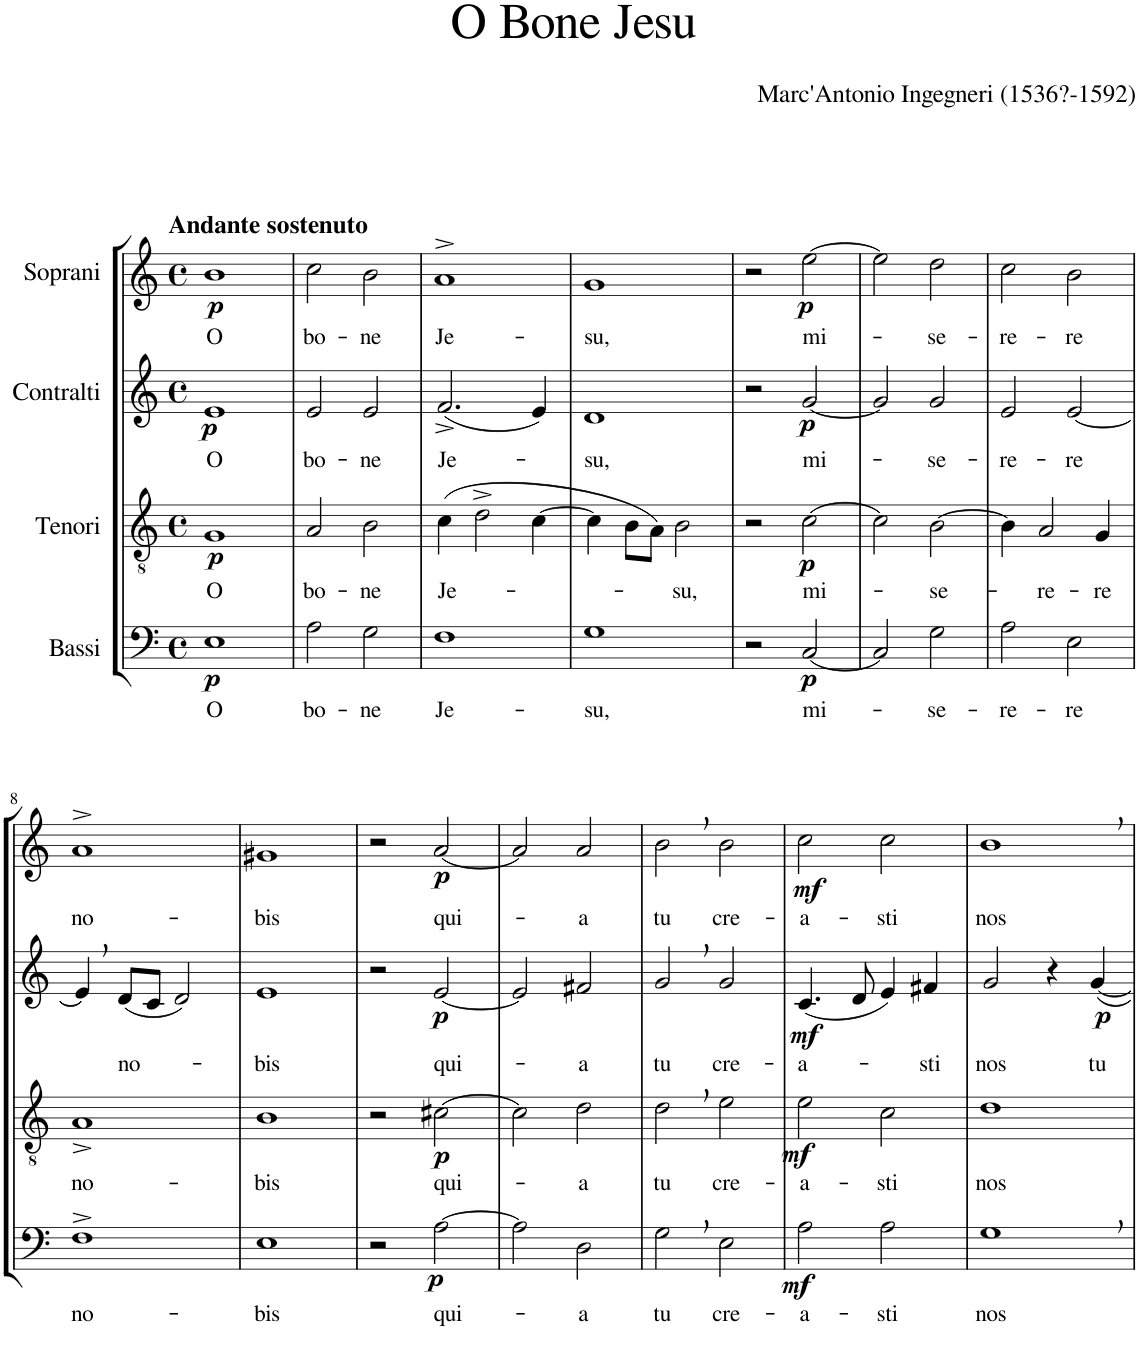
**kern	**text	**dynam	**kern	**text	**dynam	**kern	**text	**dynam	**kern	**text	**dynam
*part4	*part4	*part4	*part3	*part3	*part3	*part2	*part2	*part2	*part1	*part1	*part1
*staff4	*staff4	*staff4	*staff3	*staff3	*staff3	*staff2	*staff2	*staff2	*staff1	*staff1	*staff1
*I"Bassi	*	*	*I"Tenori	*	*	*I"Contralti	*	*	*I"Soprani	*	*
*clefF4	*	*	*clefGv2	*	*	*clefG2	*	*	*clefG2	*	*
*	*	*	*	*	*	*	*	*	*Trd1c2	*	*
*k[]	*	*	*k[]	*	*	*k[]	*	*	*k[]	*	*
*M4/4	*	*	*M4/4	*	*	*M4/4	*	*	*M4/4	*	*
*met(c)	*	*	*met(c)	*	*	*met(c)	*	*	*met(c)	*	*
=1	=1	=1	=1	=1	=1	=1	=1	=1	=1	=1	=1
!	!	!	!	!	!	!	!	!	!LO:TX:a:B:t=Andante sostenuto	!	!
!	!LO:LY:b	!LO:DY:b	!	!LO:LY:b	!LO:DY:b	!	!LO:LY:b	!LO:DY:b	!	!LO:LY:b	!LO:DY:b
1E	O	p	1G	O	p	1e	O	p	1b	O	p
=2	=2	=2	=2	=2	=2	=2	=2	=2	=2	=2	=2
!	!LO:LY:b	!	!	!LO:LY:b	!	!	!LO:LY:b	!	!	!LO:LY:b	!
2A\	bo-	.	2A/	bo-	.	2e/	bo-	.	2cc\	bo-	.
!	!LO:LY:b	!	!	!LO:LY:b	!	!	!LO:LY:b	!	!	!LO:LY:b	!
2G\	-ne	.	2B\	-ne	.	2e/	-ne	.	2b\	-ne	.
=3	=3	=3	=3	=3	=3	=3	=3	=3	=3	=3	=3
!	!LO:LY:b	!	!	!LO:LY:b	!	!	!LO:LY:b	!	!	!LO:LY:b	!
1F	Je-	.	(4c\	Je-	.	(2.f^/	Je-	.	1a^	Je-	.
.	.	.	2d^\	.	.	.	.	.	.	.	.
.	.	.	[4c\	.	.	4e/)	.	.	.	.	.
=4	=4	=4	=4	=4	=4	=4	=4	=4	=4	=4	=4
!	!LO:LY:b	!	!	!	!	!	!LO:LY:b	!	!	!LO:LY:b	!
1G	-su,	.	4c\]	.	.	1d	-su,	.	1g	-su,	.
.	.	.	8B\L	.	.	.	.	.	.	.	.
.	.	.	8A\J)	.	.	.	.	.	.	.	.
!	!	!	!	!LO:LY:b	!	!	!	!	!	!	!
.	.	.	2B\	-su,	.	.	.	.	.	.	.
=5	=5	=5	=5	=5	=5	=5	=5	=5	=5	=5	=5
2r	.	.	2r	.	.	2r	.	.	2r	.	.
!	!LO:LY:b	!LO:DY:b	!	!LO:LY:b	!LO:DY:b	!	!LO:LY:b	!LO:DY:b	!	!LO:LY:b	!LO:DY:b
[2C/	mi-	p	[2c\	mi-	p	[2g/	mi-	p	[2ee\	mi-	p
=6	=6	=6	=6	=6	=6	=6	=6	=6	=6	=6	=6
2C/]	.	.	2c\]	.	.	2g/]	.	.	2ee\]	.	.
!	!LO:LY:b	!	!	!LO:LY:b	!	!	!LO:LY:b	!	!	!LO:LY:b	!
2G\	-se-	.	[2B\	-se-	.	2g/	-se-	.	2dd\	-se-	.
=7	=7	=7	=7	=7	=7	=7	=7	=7	=7	=7	=7
!	!LO:LY:b	!	!	!	!	!	!LO:LY:b	!	!	!LO:LY:b	!
2A\	-re-	.	4B\]	.	.	2e/	-re-	.	2cc\	-re-	.
!	!	!	!	!LO:LY:b	!	!	!	!	!	!	!
.	.	.	2A/	-re-	.	.	.	.	.	.	.
!	!LO:LY:b	!	!	!	!	!	!LO:LY:b	!	!	!LO:LY:b	!
2E\	-re	.	.	.	.	[2e/	-re	.	2b\	-re	.
!	!	!	!	!LO:LY:b	!	!	!	!	!	!	!
.	.	.	4G/	-re	.	.	.	.	.	.	.
!!LO:LB:g=z
=8	=8	=8	=8	=8	=8	=8	=8	=8	=8	=8	=8
!	!LO:LY:b	!	!	!LO:LY:b	!	!	!	!	!	!LO:LY:b	!
1F^	no-	.	1A^	no-	.	4e,/]	.	.	1a^	no-	.
!	!	!	!	!	!	!	!LO:LY:b	!	!	!	!
.	.	.	.	.	.	(8d/L	no-	.	.	.	.
.	.	.	.	.	.	8c/J	.	.	.	.	.
.	.	.	.	.	.	2d/)	.	.	.	.	.
=9	=9	=9	=9	=9	=9	=9	=9	=9	=9	=9	=9
!	!LO:LY:b	!	!	!LO:LY:b	!	!	!LO:LY:b	!	!	!LO:LY:b	!
1E	-bis	.	1B	-bis	.	1e	-bis	.	1g#X	-bis	.
=10	=10	=10	=10	=10	=10	=10	=10	=10	=10	=10	=10
2r	.	.	2r	.	.	2r	.	.	2r	.	.
!	!LO:LY:b	!LO:DY:b	!	!LO:LY:b	!LO:DY:b	!	!LO:LY:b	!LO:DY:b	!	!LO:LY:b	!LO:DY:b
[2A\	qui-	p	[2c#X\	qui-	p	[2e/	qui-	p	[2a/	qui-	p
=11	=11	=11	=11	=11	=11	=11	=11	=11	=11	=11	=11
2A\]	.	.	2c#\]	.	.	2e/]	.	.	2a/]	.	.
!	!LO:LY:b	!	!	!LO:LY:b	!	!	!LO:LY:b	!	!	!LO:LY:b	!
2D\	-a	.	2d\	-a	.	2f#X/	-a	.	2a/	-a	.
=12	=12	=12	=12	=12	=12	=12	=12	=12	=12	=12	=12
!	!LO:LY:b	!	!	!LO:LY:b	!	!	!LO:LY:b	!	!	!LO:LY:b	!
2G,\	tu	.	2d,\	tu	.	2g,/	tu	.	2b,\	tu	.
!	!LO:LY:b	!	!	!LO:LY:b	!	!	!LO:LY:b	!	!	!LO:LY:b	!
2E\	cre-	.	2e\	cre-	.	2g/	cre-	.	2b\	cre-	.
=13	=13	=13	=13	=13	=13	=13	=13	=13	=13	=13	=13
!	!LO:LY:b	!LO:DY:b	!	!LO:LY:b	!LO:DY:b	!	!LO:LY:b	!LO:DY:b	!	!LO:LY:b	!LO:DY:b
2A\	-a-	mf	2e\	-a-	mf	(4.c/	-a-	mf	2cc\	-a-	mf
.	.	.	.	.	.	8d/	.	.	.	.	.
!	!LO:LY:b	!	!	!LO:LY:b	!	!	!	!	!	!LO:LY:b	!
2A\	-sti	.	2c\	-sti	.	4e/)	.	.	2cc\	-sti	.
!	!	!	!	!	!	!	!LO:LY:b	!	!	!	!
.	.	.	.	.	.	4f#X/	-sti	.	.	.	.
=14	=14	=14	=14	=14	=14	=14	=14	=14	=14	=14	=14
!	!LO:LY:b	!	!	!LO:LY:b	!	!	!LO:LY:b	!	!	!LO:LY:b	!
1G,	nos	.	1d	nos	.	2g/	nos	.	1b,	nos	.
.	.	.	.	.	.	4r	.	.	.	.	.
!	!	!	!	!	!	!	!LO:LY:b	!LO:DY:b	!	!	!
.	.	.	.	.	.	[4g/	tu	p	.	.	.
=	=	=	=	=	=	=	=	=	=	=	=
*-	*-	*-	*-	*-	*-	*-	*-	*-	*-	*-	*-
